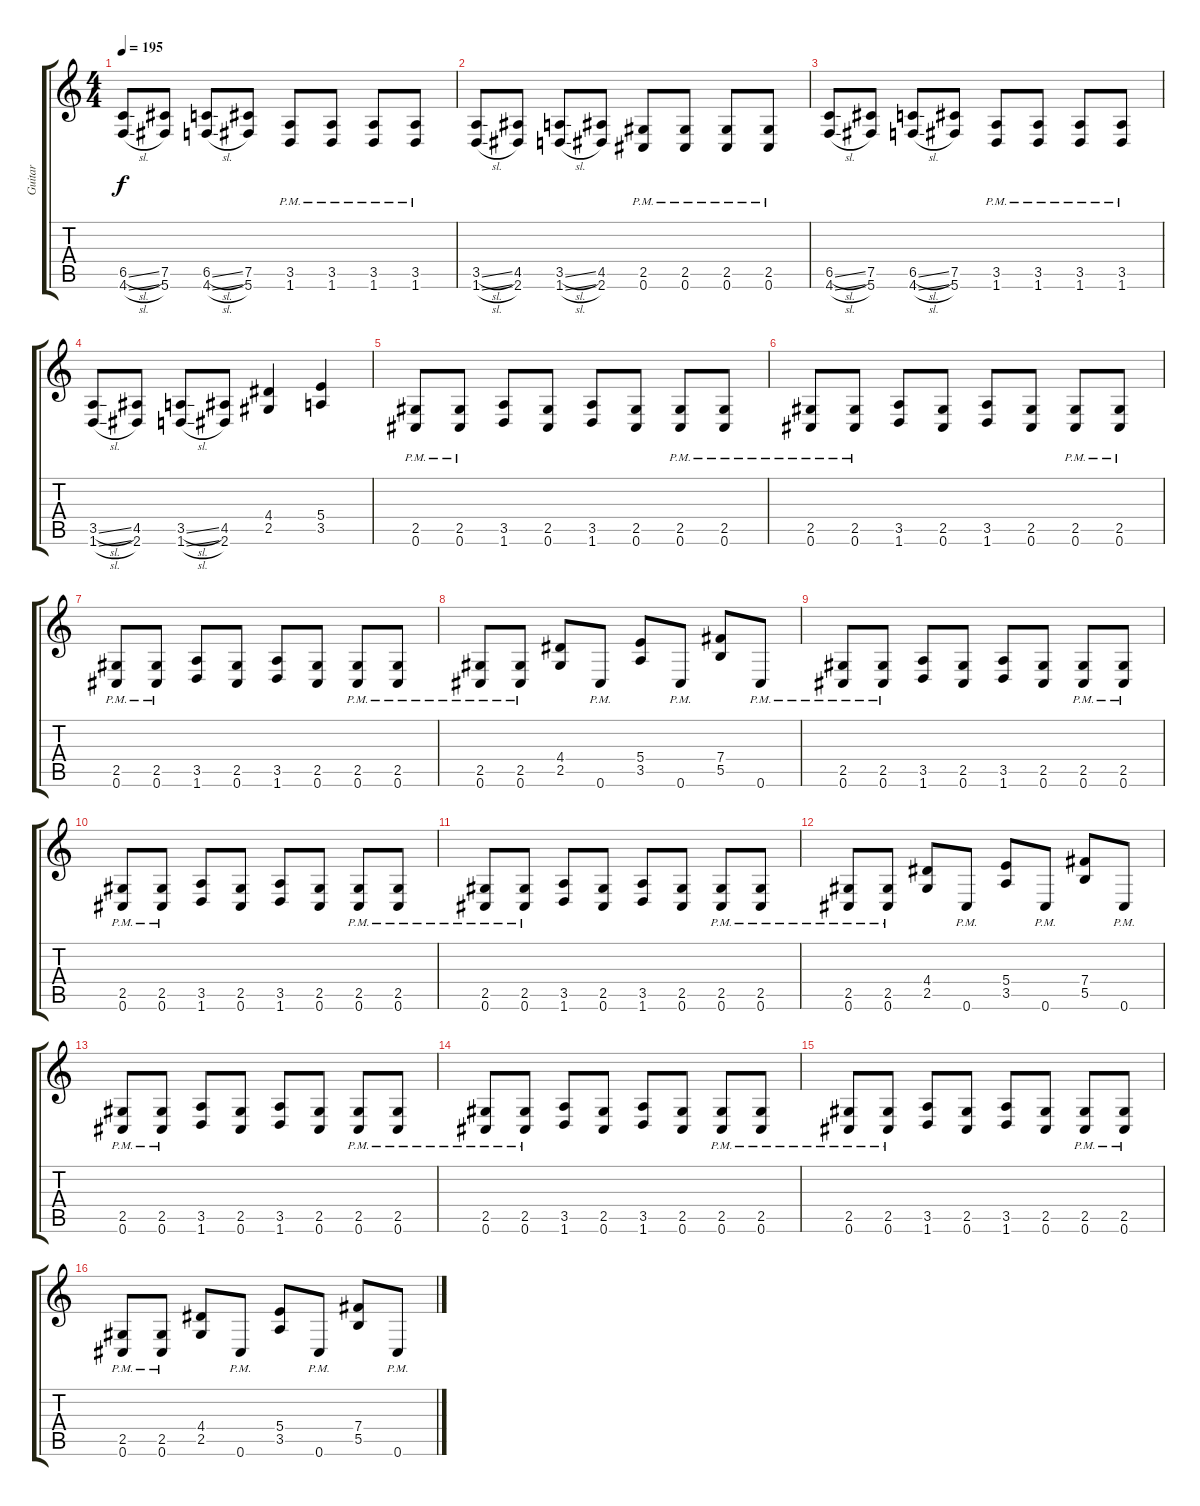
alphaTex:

\track ("Guitar" "Guitar") {instrument distortionguitar}
\staff {score tabs}
\tuning (Db4 Ab3 E3 B2 Gb2 Db2) {hide}
\ts (4 4)
\tempo 195
\clef g2
\ks c
(6.5{sl} 4.6{sl}).8{dy f} (7.5 5.6).8 (6.5{sl} 4.6{sl}).8 (7.5 5.6).8 (3.5{pm} 1.6{pm}).8 (3.5{pm} 1.6{pm}).8 (3.5{pm} 1.6{pm}).8 (3.5{pm} 1.6{pm}).8 |
(3.5{sl} 1.6{sl}).8 (4.5 2.6).8 (3.5{sl} 1.6{sl}).8 (4.5 2.6).8 (2.5{pm} 0.6{pm}).8 (2.5{pm} 0.6{pm}).8 (2.5{pm} 0.6{pm}).8 (2.5{pm} 0.6{pm}).8 |
(6.5{sl} 4.6{sl}).8 (7.5 5.6).8 (6.5{sl} 4.6{sl}).8 (7.5 5.6).8 (3.5{pm} 1.6{pm}).8 (3.5{pm} 1.6{pm}).8 (3.5{pm} 1.6{pm}).8 (3.5{pm} 1.6{pm}).8 |
(3.5{sl} 1.6{sl}).8 (4.5 2.6).8 (3.5{sl} 1.6{sl}).8 (4.5 2.6).8 (4.4 2.5).4 (5.4 3.5).4 |
(2.5{pm} 0.6{pm}).8 (2.5{pm} 0.6{pm}).8 (3.5 1.6).8 (2.5 0.6).8 (3.5 1.6).8 (2.5 0.6).8 (2.5{pm} 0.6{pm}).8 (2.5{pm} 0.6{pm}).8 |
(2.5{pm} 0.6{pm}).8 (2.5{pm} 0.6{pm}).8 (3.5 1.6).8 (2.5 0.6).8 (3.5 1.6).8 (2.5 0.6).8 (2.5{pm} 0.6{pm}).8 (2.5{pm} 0.6{pm}).8 |
(2.5{pm} 0.6{pm}).8 (2.5{pm} 0.6{pm}).8 (3.5 1.6).8 (2.5 0.6).8 (3.5 1.6).8 (2.5 0.6).8 (2.5{pm} 0.6{pm}).8 (2.5{pm} 0.6{pm}).8 |
(2.5{pm} 0.6{pm}).8 (2.5{pm} 0.6{pm}).8 (4.4 2.5).8 0.6{pm}.8 (5.4 3.5).8 0.6{pm}.8 (7.4 5.5).8 0.6{pm}.8 |
(2.5{pm} 0.6{pm}).8 (2.5{pm} 0.6{pm}).8 (3.5 1.6).8 (2.5 0.6).8 (3.5 1.6).8 (2.5 0.6).8 (2.5{pm} 0.6{pm}).8 (2.5{pm} 0.6{pm}).8 |
(2.5{pm} 0.6{pm}).8 (2.5{pm} 0.6{pm}).8 (3.5 1.6).8 (2.5 0.6).8 (3.5 1.6).8 (2.5 0.6).8 (2.5{pm} 0.6{pm}).8 (2.5{pm} 0.6{pm}).8 |
(2.5{pm} 0.6{pm}).8 (2.5{pm} 0.6{pm}).8 (3.5 1.6).8 (2.5 0.6).8 (3.5 1.6).8 (2.5 0.6).8 (2.5{pm} 0.6{pm}).8 (2.5{pm} 0.6{pm}).8 |
(2.5{pm} 0.6{pm}).8 (2.5{pm} 0.6{pm}).8 (4.4 2.5).8 0.6{pm}.8 (5.4 3.5).8 0.6{pm}.8 (7.4 5.5).8 0.6{pm}.8 |
(2.5{pm} 0.6{pm}).8 (2.5{pm} 0.6{pm}).8 (3.5 1.6).8 (2.5 0.6).8 (3.5 1.6).8 (2.5 0.6).8 (2.5{pm} 0.6{pm}).8 (2.5{pm} 0.6{pm}).8 |
(2.5{pm} 0.6{pm}).8 (2.5{pm} 0.6{pm}).8 (3.5 1.6).8 (2.5 0.6).8 (3.5 1.6).8 (2.5 0.6).8 (2.5{pm} 0.6{pm}).8 (2.5{pm} 0.6{pm}).8 |
(2.5{pm} 0.6{pm}).8 (2.5{pm} 0.6{pm}).8 (3.5 1.6).8 (2.5 0.6).8 (3.5 1.6).8 (2.5 0.6).8 (2.5{pm} 0.6{pm}).8 (2.5{pm} 0.6{pm}).8 |
(2.5{pm} 0.6{pm}).8 (2.5{pm} 0.6{pm}).8 (4.4 2.5).8 0.6{pm}.8 (5.4 3.5).8 0.6{pm}.8 (7.4 5.5).8 0.6{pm}.8
